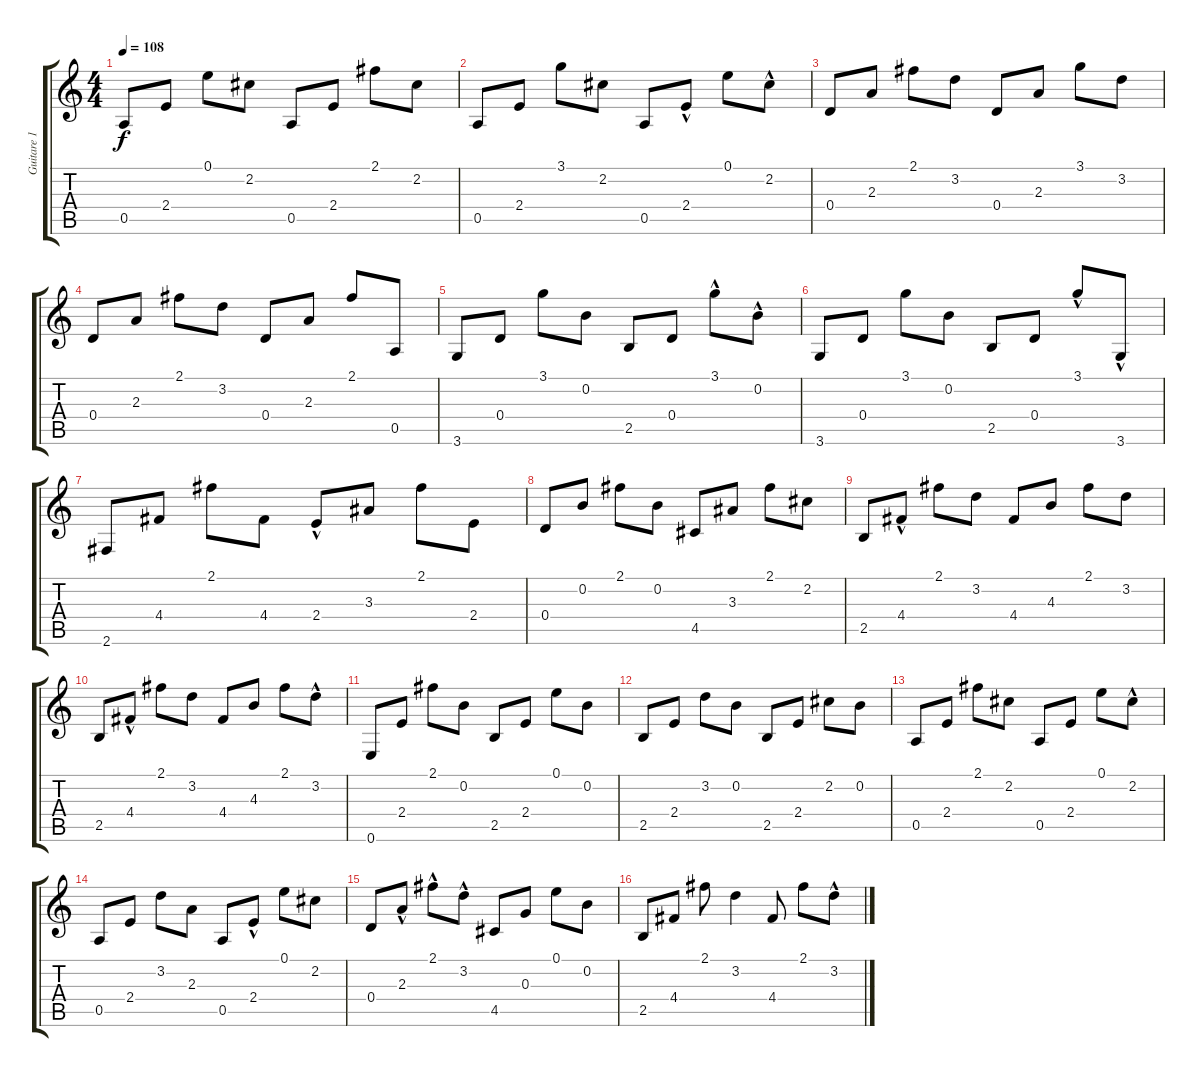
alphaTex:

\track ("Guitare 1" "Guitare 1") {instrument acousticguitarsteel}
\staff {score tabs}
\tuning (E4 B3 G3 D3 A2 E2) {hide}
\ts (4 4)
\tempo 108
\clef g2
\ks c
0.5.8{dy f} 2.4.8 0.1.8 2.2.8 0.5.8 2.4.8 2.1.8 2.2.8 |
0.5.8 2.4.8 3.1.8 2.2.8 0.5.8 2.4{hac}.8 0.1.8 2.2{hac}.8 |
0.4.8 2.3.8 2.1.8 3.2.8 0.4.8 2.3.8 3.1.8 3.2.8 |
0.4.8 2.3.8 2.1.8 3.2.8 0.4.8 2.3.8 2.1.8 0.5.8 |
3.6.8 0.4.8 3.1.8 0.2.8 2.5.8 0.4.8 3.1{hac}.8 0.2{hac}.8 |
3.6.8 0.4.8 3.1.8 0.2.8 2.5.8 0.4.8 3.1{hac}.8 3.6{hac}.8 |
2.6.8 4.4.8 2.1.8 4.4.8 2.4{hac}.8 3.3.8 2.1.8 2.4.8 |
0.4.8 0.2.8 2.1.8 0.2.8 4.5.8 3.3.8 2.1.8 2.2.8 |
2.5.8 4.4{hac}.8 2.1.8 3.2.8 4.4.8 4.3.8 2.1.8 3.2.8 |
2.5.8 4.4{hac}.8 2.1.8 3.2.8 4.4.8 4.3.8 2.1.8 3.2{hac}.8 |
0.6.8 2.4.8 2.1.8 0.2.8 2.5.8 2.4.8 0.1.8 0.2.8 |
2.5.8 2.4.8 3.2.8 0.2.8 2.5.8 2.4.8 2.2.8 0.2.8 |
0.5.8 2.4.8 2.1.8 2.2.8 0.5.8 2.4.8 0.1.8 2.2{hac}.8 |
0.5.8 2.4.8 3.2.8 2.3.8 0.5.8 2.4{hac}.8 0.1.8 2.2.8 |
0.4.8 2.3{hac}.8 2.1{hac}.8 3.2{hac}.8 4.5.8 0.3.8 0.1.8 0.2.8 |
2.5.8 4.4.8 2.1.8 3.2.4 4.4.8 2.1.8 3.2{hac}.8
